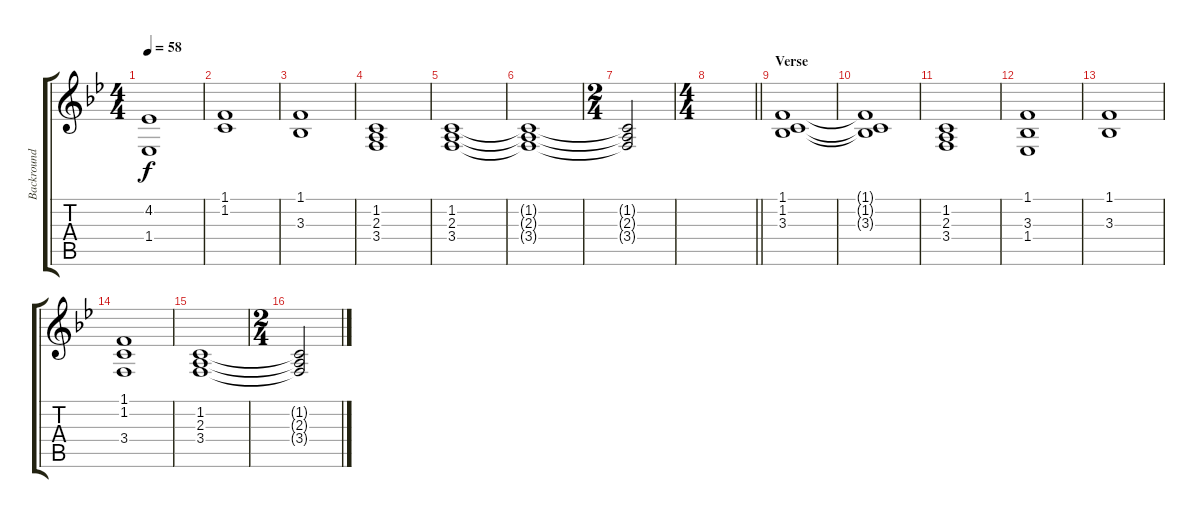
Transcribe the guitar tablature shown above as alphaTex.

\track ("Backround Sound" "Backround ") {instrument synthstrings1}
\staff {score tabs}
\tuning (E4 B3 G3 D3 A2 E2) {hide}
\ts (4 4)
\tempo 58
\clef g2
\ks bb
(4.2{t} 1.4{t}).1{dy f} |
(1.1 1.2).1 |
(1.1 3.3).1 |
(1.2 2.3 3.4).1 |
(1.2 2.3 3.4).1 |
(1.2{t} 2.3{t} 3.4{t}).1 |
\ts (2 4)
(1.2{t} 2.3{t} 3.4{t}).2 |
\ts (4 4)
\barLineRight lightlight
|
\section ("" "Verse")
(1.1 1.2 3.3).1 |
(1.1{t} 1.2{t} 3.3{t}).1 |
(1.2 2.3 3.4).1 |
(1.1 3.3 1.4).1 |
(1.1 3.3).1 |
(1.1 1.2 3.4).1 |
(1.2 2.3 3.4).1 |
\ts (2 4)
(1.2{t} 2.3{t} 3.4{t}).2
